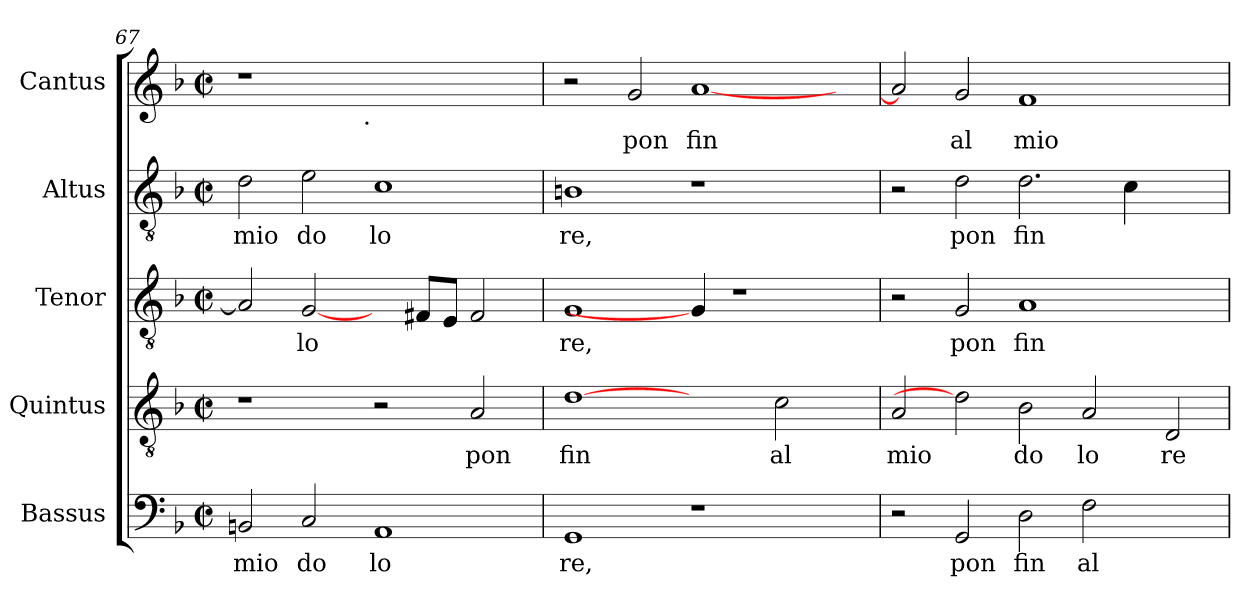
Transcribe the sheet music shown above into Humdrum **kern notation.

**kern	**text	**kern	**text	**kern	**text	**kern	**text	**kern	**text
*part5	*part5	*part4	*part4	*part3	*part3	*part2	*part2	*part1	*part1
*staff5	*staff5	*staff4	*staff4	*staff3	*staff3	*staff2	*staff2	*staff1	*staff1
*I"Bassus	*	*I"Quintus	*	*I"Tenor	*	*I"Altus	*	*I"Cantus	*
*clefF4	*	*clefGv2	*	*clefGv2	*	*clefGv2	*	*clefG2	*
*k[b-]	*	*k[b-]	*	*k[b-]	*	*k[b-]	*	*k[b-]	*
*F:	*	*F:	*	*F:	*	*F:	*	*F:	*
*M2/2	*	*M2/2	*	*M2/2	*	*M2/2	*	*M2/2	*
*met(c|)	*	*met(c|)	*	*met(c|)	*	*met(c|)	*	*met(c|)	*
=67	=67	=67	=67	=67	=67	=67	=67	=67	=67
!	!LO:LY:b	!	!	!	!LO:LY:b	!	!LO:LY:b:cj	!	!
*	*	*	*	*	*	*	*	*^	*
2BBn/	mio	1r	.	2A/]	.	2d\	mio	1r	2ryy	.
!	!LO:LY:b	!	!	!	!LO:LY:b	!	!LO:LY:b:cj	!	!	!
2C/	do	.	.	[2G/	lo	2e\	do	.	4...ryy	.
!	!	!	!	!	!	!	!	!	!LO:TX:b:t=.	!
.	.	.	.	.	.	.	.	.	1ryy	.
!	!LO:LY:b	!	!	!	!	!	!LO:LY:b:cj	!	!	!
1AA	lo	2r	.	4ryy	.	1c	lo	1ryy	.	.
!	!	!	!	!	!LO:LY:b	!	!	!	!	!
.	.	.	.	8F#/L	.	.	.	.	.	.
!	!	!	!	!	!LO:LY:b	!	!	!	!	!
.	.	.	.	8E/J	.	.	.	.	.	.
!	!	!	!LO:LY:b	!	!LO:LY:b	!	!	!	!	!
.	.	2A/	pon	2F#/	.	.	.	.	.	.
.	.	.	.	.	.	.	.	.	32ryy	.
=68	=68	=68	=68	=68	=68	=68	=68	=68	=68	=68
!	!LO:LY:b	!	!LO:LY:b	!	!LO:LY:b	!	!LO:LY:b:cj	!	!	!
*	*	*	*	*	*	*	*	*v	*v	*
1GG	re,	[1d	fin	1G	re,	1Bn	re,	2r	.
!	!	!	!	!	!	!	!	!	!LO:LY:b:cj
.	.	.	.	.	.	.	.	2g/	pon
!	!	!	!	!	!	!	!	!	!LO:LY:b:cj
1r	.	2ryy	.	4G/]	.	1r	.	[<1a	fin
.	.	.	.	1r	.	.	.	.	.
!	!	!	!LO:LY:b	!	!	!	!	!	!
.	.	2c\	al	.	.	.	.	.	.
4ryy	.	4ryy	.	.	.	4ryy	.	4ryy	.
=69	=69	=69	=69	=69	=69	=69	=69	=69	=69
!	!	!	!LO:LY:b	!	!	!	!	!	!LO:LY:b:cj
2r	.	2A/	mio	2r	.	2r	.	2a/]	.
!	!LO:LY:b	!	!	!	!LO:LY:b	!	!LO:LY:b:cj	!	!LO:LY:b:cj
2GG/	pon	2d]	.	2G/	pon	2d\	pon	2g/	al
!	!LO:LY:b	!	!LO:LY:b	!	!LO:LY:b	!	!LO:LY:b:cj	!	!LO:LY:b:cj
2D\	fin	2B-\	do	1A	fin	2.d\	fin	1f	mio
!	!LO:LY:b	!	!LO:LY:b	!	!	!	!	!	!
2F\	al	2A/	lo	.	.	.	.	.	.
!	!	!	!	!	!	!	!LO:LY:b:cj	!	!
.	.	.	.	.	.	4c\	.	.	.
!	!	!	!LO:LY:b	!	!	!	!	!	!
2ryy	.	2D/	re	2ryy	.	2ryy	.	2ryy	.
=	=	=	=	=	=	=	=	=	=
*-	*-	*-	*-	*-	*-	*-	*-	*-	*-
